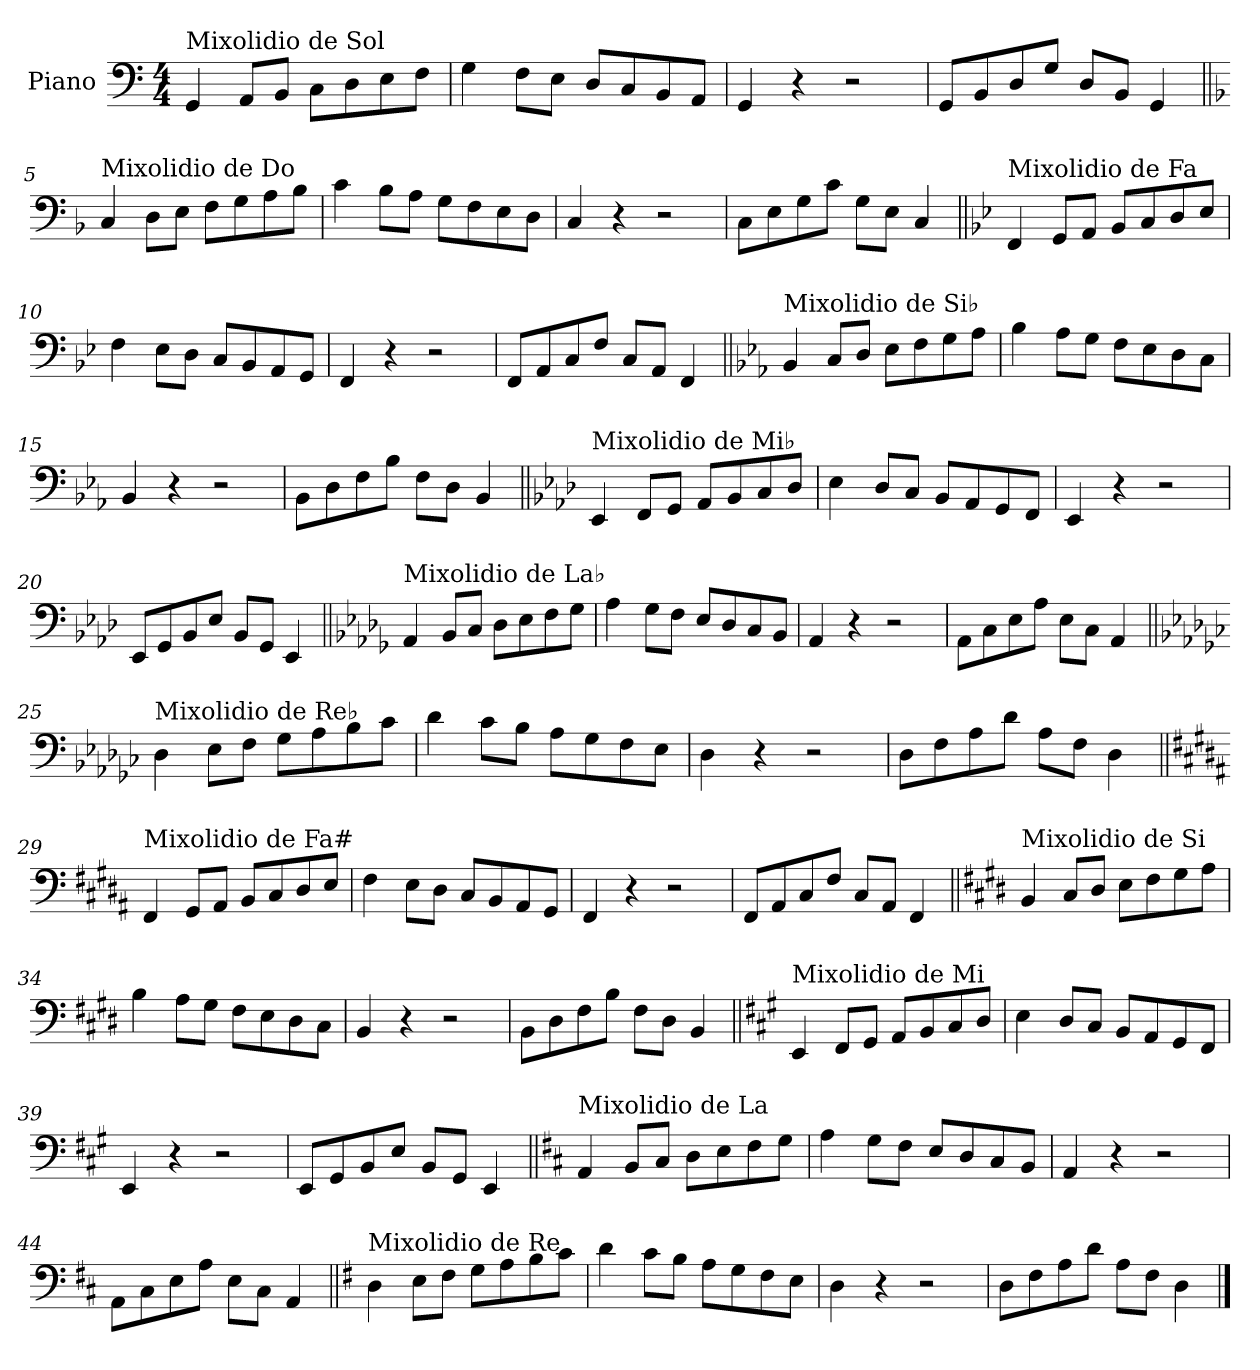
**kern
*part1
*staff1
*I"Piano
*I'Pno.
*clefF4
*k[]
*M4/4
=1
!LO:TX:a:t=Mixolidio de Sol
4GG/
8AA/L
8BB/J
8C\L
8D\
8E\
8F\J
=2
4G\
8F\L
8E\J
8D/L
8C/
8BB/
8AA/J
=3
4GG/
4r
2r
=4
8GG/L
8BB/
8D/
8G/J
8D/L
8BB/J
4GG/
!!LO:LB:g=z
=5||
*k[b-]
!LO:TX:a:t=Mixolidio de Do
4C/
8D\L
8E\J
8F\L
8G\
8A\
8B-\J
=6
4c\
8B-\L
8A\J
8G\L
8F\
8E\
8D\J
=7
4C/
4r
2r
=8
8C\L
8E\
8G\
8c\J
8G\L
8E\J
4C/
!!LO:LB:g=z
=9||
*k[b-e-]
!LO:TX:a:t=Mixolidio de Fa
4FF/
8GG/L
8AA/J
8BB-/L
8C/
8D/
8E-/J
=10
4F\
8E-\L
8D\J
8C/L
8BB-/
8AA/
8GG/J
=11
4FF/
4r
2r
=12
8FF/L
8AA/
8C/
8F/J
8C/L
8AA/J
4FF/
!!LO:LB:g=z
=13||
*k[b-e-a-]
!LO:TX:a:t=Mixolidio de Si♭
4BB-/
8C/L
8D/J
8E-\L
8F\
8G\
8A-\J
=14
4B-\
8A-\L
8G\J
8F\L
8E-\
8D\
8C\J
=15
4BB-/
4r
2r
=16
8BB-\L
8D\
8F\
8B-\J
8F\L
8D\J
4BB-/
!!LO:LB:g=z
=17||
*k[b-e-a-d-]
!LO:TX:a:t=Mixolidio de Mi♭
4EE-/
8FF/L
8GG/J
8AA-/L
8BB-/
8C/
8D-/J
=18
4E-\
8D-/L
8C/J
8BB-/L
8AA-/
8GG/
8FF/J
=19
4EE-/
4r
2r
=20
8EE-/L
8GG/
8BB-/
8E-/J
8BB-/L
8GG/J
4EE-/
!!LO:LB:g=z
=21||
*k[b-e-a-d-g-]
!LO:TX:a:t=Mixolidio de La♭
4AA-/
8BB-/L
8C/J
8D-\L
8E-\
8F\
8G-\J
=22
4A-\
8G-\L
8F\J
8E-/L
8D-/
8C/
8BB-/J
=23
4AA-/
4r
2r
=24
8AA-\L
8C\
8E-\
8A-\J
8E-\L
8C\J
4AA-/
!!LO:LB:g=z
=25||
*k[b-e-a-d-g-c-]
!LO:TX:a:t=Mixolidio de Re♭
4D-\
8E-\L
8F\J
8G-\L
8A-\
8B-\
8c-\J
=26
4d-\
8c-\L
8B-\J
8A-\L
8G-\
8F\
8E-\J
=27
4D-\
4r
2r
=28
8D-\L
8F\
8A-\
8d-\J
8A-\L
8F\J
4D-\
!!LO:LB:g=z
=29||
*k[f#c#g#d#a#]
!LO:TX:a:t=Mixolidio de Fa#
4FF#/
8GG#/L
8AA#/J
8BB/L
8C#/
8D#/
8E/J
=30
4F#\
8E\L
8D#\J
8C#/L
8BB/
8AA#/
8GG#/J
=31
4FF#/
4r
2r
=32
8FF#/L
8AA#/
8C#/
8F#/J
8C#/L
8AA#/J
4FF#/
!!LO:LB:g=z
=33||
*k[f#c#g#d#]
!LO:TX:a:t=Mixolidio de Si
4BB/
8C#/L
8D#/J
8E\L
8F#\
8G#\
8A\J
=34
4B\
8A\L
8G#\J
8F#\L
8E\
8D#\
8C#\J
=35
4BB/
4r
2r
=36
8BB\L
8D#\
8F#\
8B\J
8F#\L
8D#\J
4BB/
!!LO:LB:g=z
=37||
*k[f#c#g#]
!LO:TX:a:t=Mixolidio de Mi
4EE/
8FF#/L
8GG#/J
8AA/L
8BB/
8C#/
8D/J
=38
4E\
8D/L
8C#/J
8BB/L
8AA/
8GG#/
8FF#/J
=39
4EE/
4r
2r
=40
8EE/L
8GG#/
8BB/
8E/J
8BB/L
8GG#/J
4EE/
!!LO:LB:g=z
=41||
*k[f#c#]
!LO:TX:a:t=Mixolidio de La
4AA/
8BB/L
8C#/J
8D\L
8E\
8F#\
8G\J
=42
4A\
8G\L
8F#\J
8E/L
8D/
8C#/
8BB/J
=43
4AA/
4r
2r
=44
8AA\L
8C#\
8E\
8A\J
8E\L
8C#\J
4AA/
!!LO:LB:g=z
=45||
*k[f#]
!LO:TX:a:t=Mixolidio de Re
4D\
8E\L
8F#\J
8G\L
8A\
8B\
8c\J
=46
4d\
8c\L
8B\J
8A\L
8G\
8F#\
8E\J
=47
4D\
4r
2r
=48
8D\L
8F#\
8A\
8d\J
8A\L
8F#\J
4D\
==
*-
